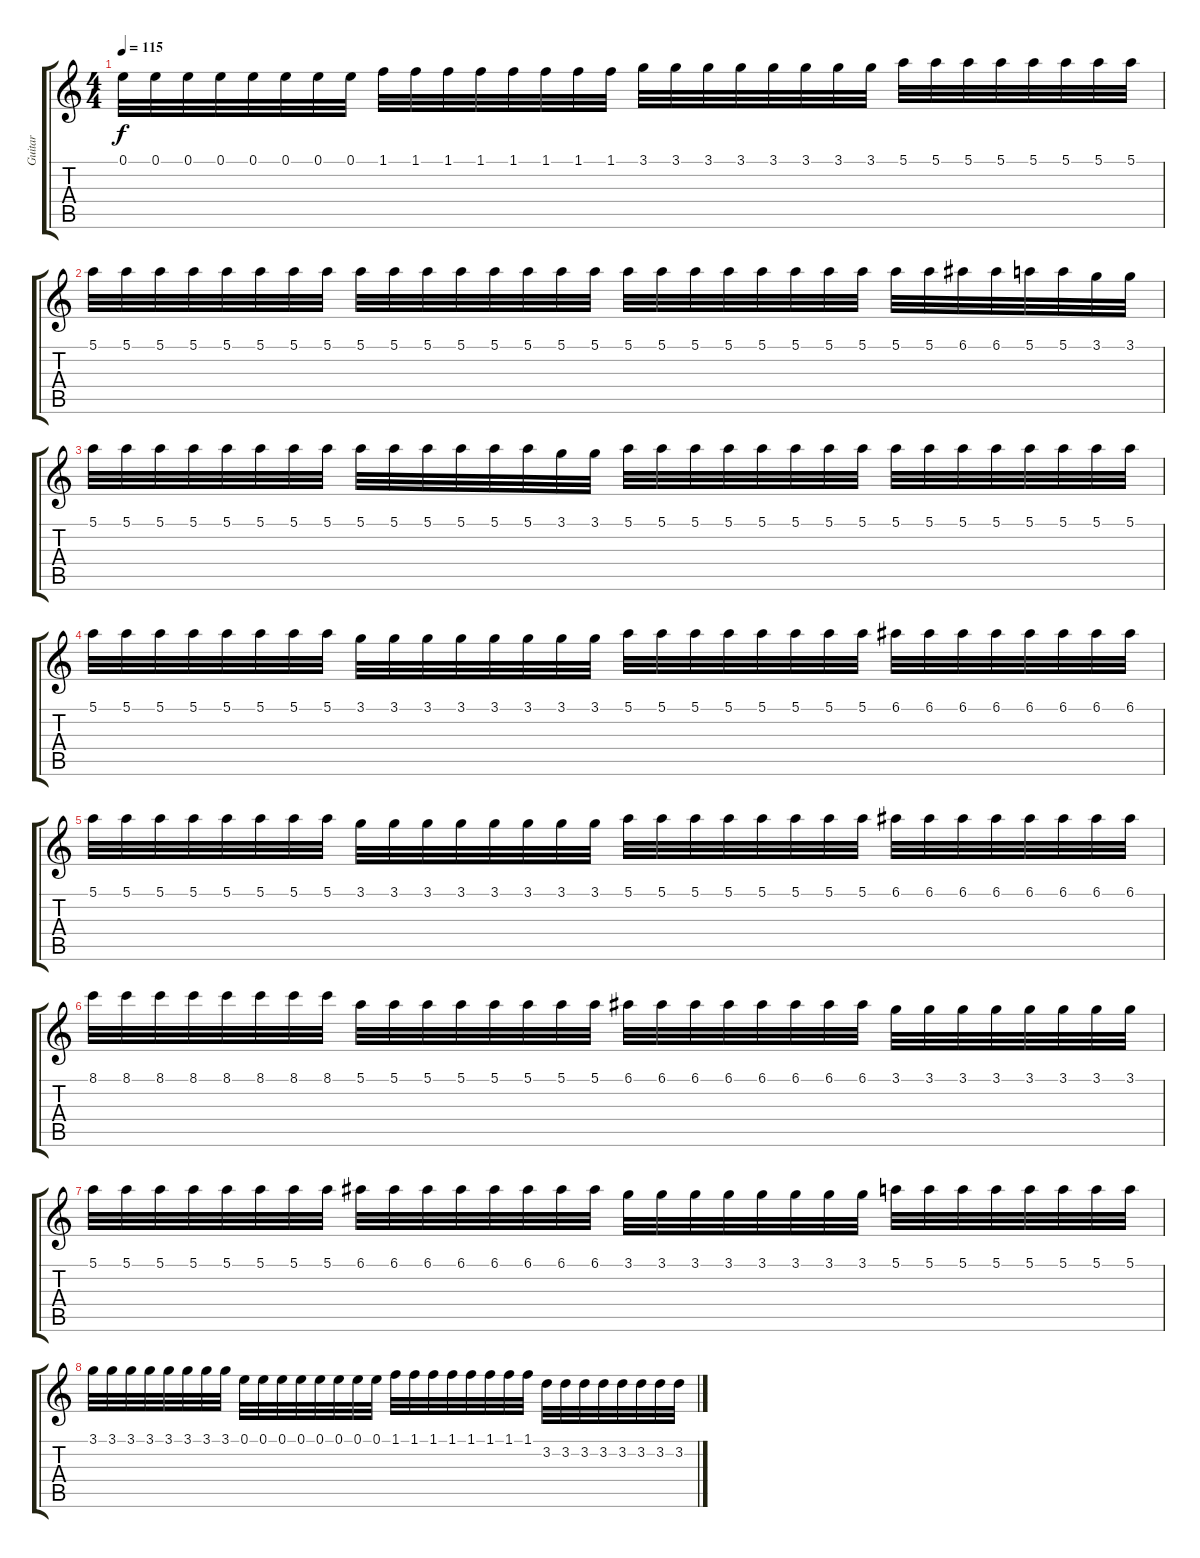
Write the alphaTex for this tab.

\track ("Guitar " "Guitar ") {instrument distortionguitar}
\staff {score tabs}
\tuning (E4 B3 G3 D3 A2 D2) {hide}
\ts (4 4)
\tempo 115
\clef g2
\ks c
0.1.32{dy f} 0.1.32 0.1.32 0.1.32 0.1.32 0.1.32 0.1.32 0.1.32 1.1.32 1.1.32 1.1.32 1.1.32 1.1.32 1.1.32 1.1.32 1.1.32 3.1.32 3.1.32 3.1.32 3.1.32 3.1.32 3.1.32 3.1.32 3.1.32 5.1.32 5.1.32 5.1.32 5.1.32 5.1.32 5.1.32 5.1.32 5.1.32 |
5.1.32 5.1.32 5.1.32 5.1.32 5.1.32 5.1.32 5.1.32 5.1.32 5.1.32 5.1.32 5.1.32 5.1.32 5.1.32 5.1.32 5.1.32 5.1.32 5.1.32 5.1.32 5.1.32 5.1.32 5.1.32 5.1.32 5.1.32 5.1.32 5.1.32 5.1.32 6.1.32 6.1.32 5.1.32 5.1.32 3.1.32 3.1.32 |
5.1.32 5.1.32 5.1.32 5.1.32 5.1.32 5.1.32 5.1.32 5.1.32 5.1.32 5.1.32 5.1.32 5.1.32 5.1.32 5.1.32 3.1.32 3.1.32 5.1.32 5.1.32 5.1.32 5.1.32 5.1.32 5.1.32 5.1.32 5.1.32 5.1.32 5.1.32 5.1.32 5.1.32 5.1.32 5.1.32 5.1.32 5.1.32 |
5.1.32 5.1.32 5.1.32 5.1.32 5.1.32 5.1.32 5.1.32 5.1.32 3.1.32 3.1.32 3.1.32 3.1.32 3.1.32 3.1.32 3.1.32 3.1.32 5.1.32 5.1.32 5.1.32 5.1.32 5.1.32 5.1.32 5.1.32 5.1.32 6.1.32 6.1.32 6.1.32 6.1.32 6.1.32 6.1.32 6.1.32 6.1.32 |
5.1.32 5.1.32 5.1.32 5.1.32 5.1.32 5.1.32 5.1.32 5.1.32 3.1.32 3.1.32 3.1.32 3.1.32 3.1.32 3.1.32 3.1.32 3.1.32 5.1.32 5.1.32 5.1.32 5.1.32 5.1.32 5.1.32 5.1.32 5.1.32 6.1.32 6.1.32 6.1.32 6.1.32 6.1.32 6.1.32 6.1.32 6.1.32 |
8.1.32 8.1.32 8.1.32 8.1.32 8.1.32 8.1.32 8.1.32 8.1.32 5.1.32 5.1.32 5.1.32 5.1.32 5.1.32 5.1.32 5.1.32 5.1.32 6.1.32 6.1.32 6.1.32 6.1.32 6.1.32 6.1.32 6.1.32 6.1.32 3.1.32 3.1.32 3.1.32 3.1.32 3.1.32 3.1.32 3.1.32 3.1.32 |
5.1.32 5.1.32 5.1.32 5.1.32 5.1.32 5.1.32 5.1.32 5.1.32 6.1.32 6.1.32 6.1.32 6.1.32 6.1.32 6.1.32 6.1.32 6.1.32 3.1.32 3.1.32 3.1.32 3.1.32 3.1.32 3.1.32 3.1.32 3.1.32 5.1.32 5.1.32 5.1.32 5.1.32 5.1.32 5.1.32 5.1.32 5.1.32 |
3.1.32 3.1.32 3.1.32 3.1.32 3.1.32 3.1.32 3.1.32 3.1.32 0.1.32 0.1.32 0.1.32 0.1.32 0.1.32 0.1.32 0.1.32 0.1.32 1.1.32 1.1.32 1.1.32 1.1.32 1.1.32 1.1.32 1.1.32 1.1.32 3.2.32 3.2.32 3.2.32 3.2.32 3.2.32 3.2.32 3.2.32 3.2.32
